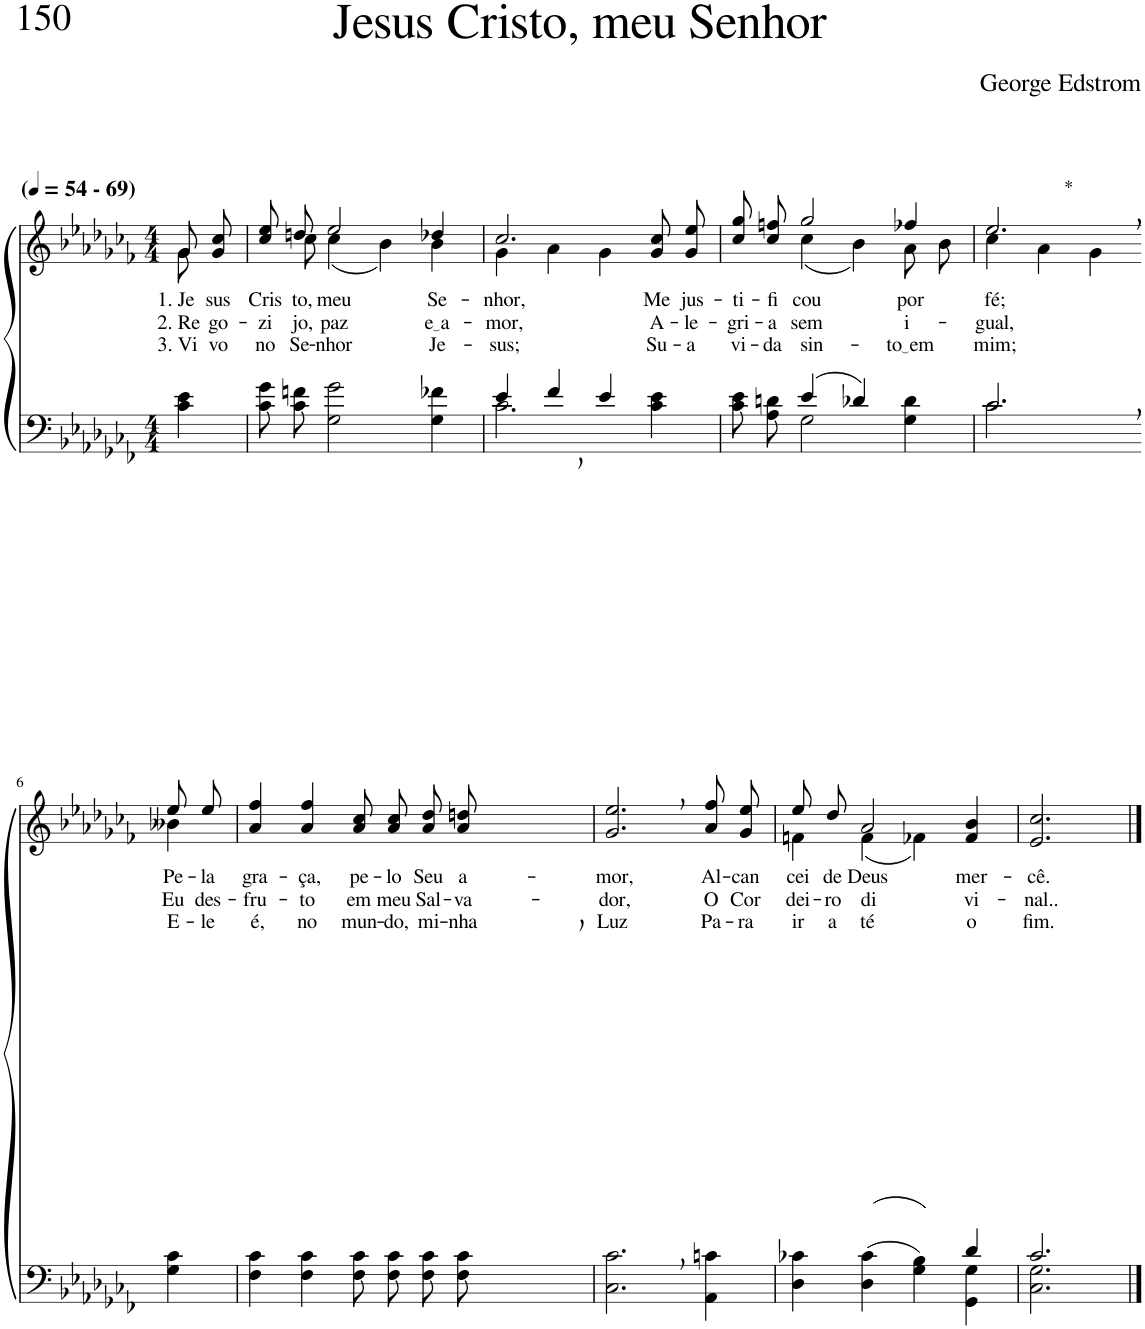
**kern	**kern	**text	**text	**text
*part2	*part1	*part1	*part1	*part1
*staff2	*staff1	*staff1	*staff1	*staff1
*I"Parte III e IV	*I"Parte I e II	*	*	*
*clefF4	*clefG2	*	*	*
*Trd2c3	*Trd2c3	*	*	*
*k[b-e-a-d-g-c-f-]	*k[b-e-a-d-g-c-f-]	*	*	*
*M4/4	*M4/4	*	*	*
*MM54	*MM54	*	*	*
=1	=1	=1	=1	=1
*	*^	*	*	*
!	!LO:TX:a:B:t=(	!	!	!	!
!	!LO:TX:a:B:t=- 69)	!	!	!	!
!	!	!	!LO:LY:b	!LO:LY:b	!LO:LY:b
4c-\ 4e-\	8g-/L	8g-\	1. Je-	2. Re-	3. Vi-
!	!	!	!LO:LY:b	!LO:LY:b	!LO:LY:b
.	8g-/ 8cc-/J	8ryy	-sus	-go-	-vo
=2	=2	=2	=2	=2	=2
!	!	!	!LO:LY:b	!LO:LY:b	!LO:LY:b
8c-\ 8g-\L	8cc-\ 8ee-\L	8ryy	Cris-	-zi-	no
!	!	!	!LO:LY:b	!LO:LY:b	!LO:LY:b
8c-\ 8fn\J	8ddn\J	8cc-\	-to,	-jo,	Se-
!	!	!	!LO:LY:b	!LO:LY:b	!LO:LY:b
2G-\ 2g-\	2ee-/	(4cc-\	meu	paz	-nhor
.	.	4b-\)	.	.	.
!	!	!	!LO:LY:b	!LO:LY:b	!LO:LY:b
4G-\ 4f-X\	4dd-X/	4b-\	Se-	e a	Je-
=3	=3	=3	=3	=3	=3
*^	*	*	*	*	*
!	!	!	!	!LO:LY:b	!LO:LY:b	!LO:LY:b
4e-/	2.c-\	2.cc-/	4g-\	-nhor,	-mor,	-sus;
4f-/	.	.	4a-\	.	.	.
4e-/	.	.	4g-\	.	.	.
!	!	!	!	!LO:LY:b	!LO:LY:b	!LO:LY:b
4ryy	4c-\ 4e-\	8g-\ 8cc-\L	4ryy	Me	A-	Su-
!	!	!	!	!LO:LY:b	!LO:LY:b	!LO:LY:b
.	.	8g-\ 8ee-\J	.	jus-	-le-	-a
=4	=4	=4	=4	=4	=4	=4
!	!	!	!	!LO:LY:b	!LO:LY:b	!LO:LY:b
4ryy	8c-\ 8e-\L	8cc-\ 8gg-\L	4ryy	-ti-	-gri-	vi-
!	!	!	!	!LO:LY:b	!LO:LY:b	!LO:LY:b
.	8A-\ 8dn\J	8cc-\ 8ffn\J	.	-fi-	-a	-da
!	!	!	!	!LO:LY:b	!LO:LY:b	!LO:LY:b
(4e-/	2G-\	2gg-/	(4cc-\	-cou	sem	sin-
4d-X/)	.	.	4b-\)	.	.	.
!	!	!	!	!LO:LY:b	!LO:LY:b	!LO:LY:b
4ryy	4G-\ 4d-\	4ff-X/	8a-\L	por	i-	to em
.	.	.	8b-\J	.	.	.
=5	=5	=5	=5	=5	=5	=5
!	!	!LO:TX:a:t=*	!	!	!	!
!	!	!	!	!LO:LY:b	!LO:LY:b	!LO:LY:b
2.c-,/	2.c-\	2.ee-,/	4cc-\	fé;	-gual,	mim;
.	.	.	4a-\	.	.	.
.	.	.	4g-\	.	.	.
*v	*v	*	*	*	*	*
!!LO:LB:g=z	!!
=6-	=6-	=6-	=6-	=6-	=6-
*k[b-e-a-d-g-c-f-]	*k[b-e-a-d-g-c-f-]	*	*	*	*
!	!	!	!LO:LY:b	!LO:LY:b	!LO:LY:b
4G-\ 4c-\	8ee-/L	4b--X\	Pe-	Eu	E-
!	!	!	!LO:LY:b	!LO:LY:b	!LO:LY:b
.	8ee-/J	.	-la	des-	-le
*	*v	*v	*	*	*
=7	=7	=7	=7	=7
!	!	!LO:LY:b	!LO:LY:b	!LO:LY:b
4F-\ 4c-\	4a-/ 4ff-/	gra-	-fru-	é,
!	!	!LO:LY:b	!LO:LY:b	!LO:LY:b
4F-\ 4c-\	4a-/ 4ff-/	-ça,	-to	no
!	!	!LO:LY:b	!LO:LY:b	!LO:LY:b
8F-\ 8c-\L	8a-\ 8cc-\L	pe-	em	mun-
!	!	!LO:LY:b	!LO:LY:b	!LO:LY:b
8F-\ 8c-\J	8a-\ 8cc-\J	-lo	meu	-do,
!	!	!LO:LY:b	!LO:LY:b	!LO:LY:b
8F-\ 8c-\L	8a-\ 8dd-\L	Seu	Sal-	mi-
!	!	!LO:LY:b	!LO:LY:b	!LO:LY:b
8F-,\ 8c-,\J	8a-,\ 8ddn,\J	a-	-va-	-nha
=8	=8	=8	=8	=8
!	!	!LO:LY:b	!LO:LY:b	!LO:LY:b
2.C-\, 2.c-\,	2.g-/, 2.ee-/,	-mor,	-dor,	Luz
!	!	!LO:LY:b	!LO:LY:b	!LO:LY:b
4AA-\ 4cn\	8a-\ 8ff-\L	Al-	O	Pa-
!	!	!LO:LY:b	!LO:LY:b	!LO:LY:b
.	8g-\ 8ee-\J	-can-	Cor-	-ra
=9	=9	=9	=9	=9
*^	*^	*	*	*
!	!	!	!	!LO:LY:b	!LO:LY:b	!LO:LY:b
4D-\ 4c-X\	2.ryy	8ee-/L	4fn\	-cei	-dei-	ir
!	!	!	!	!LO:LY:b	!LO:LY:b	!LO:LY:b
.	.	8dd-/J	.	de	-ro	a-
!	!	!	!	!LO:LY:b	!LO:LY:b	!LO:LY:b
((4D-\ 4c-\	.	2a-/	(4f\	Deus	di-	-té
4G-\ 4B-\))	.	.	4f-X\)	.	.	.
!	!	!	!	!LO:LY:b	!LO:LY:b	!LO:LY:b
4d-/	4GG-\ 4G-\	4f-/ 4b-/	4ryy	mer-	-vi-	o
=10	=10	=10	=10	=10	=10	=10
!	!	!	!	!LO:LY:b	!LO:LY:b	!LO:LY:b
*	*	*v	*v	*	*	*
2.c-/	2.C-\ 2.G-\	2.e-/ 2.cc-/	-cê.	-nal..	fim.
*v	*v	*	*	*	*
==	==	==	==	==
*-	*-	*-	*-	*-
